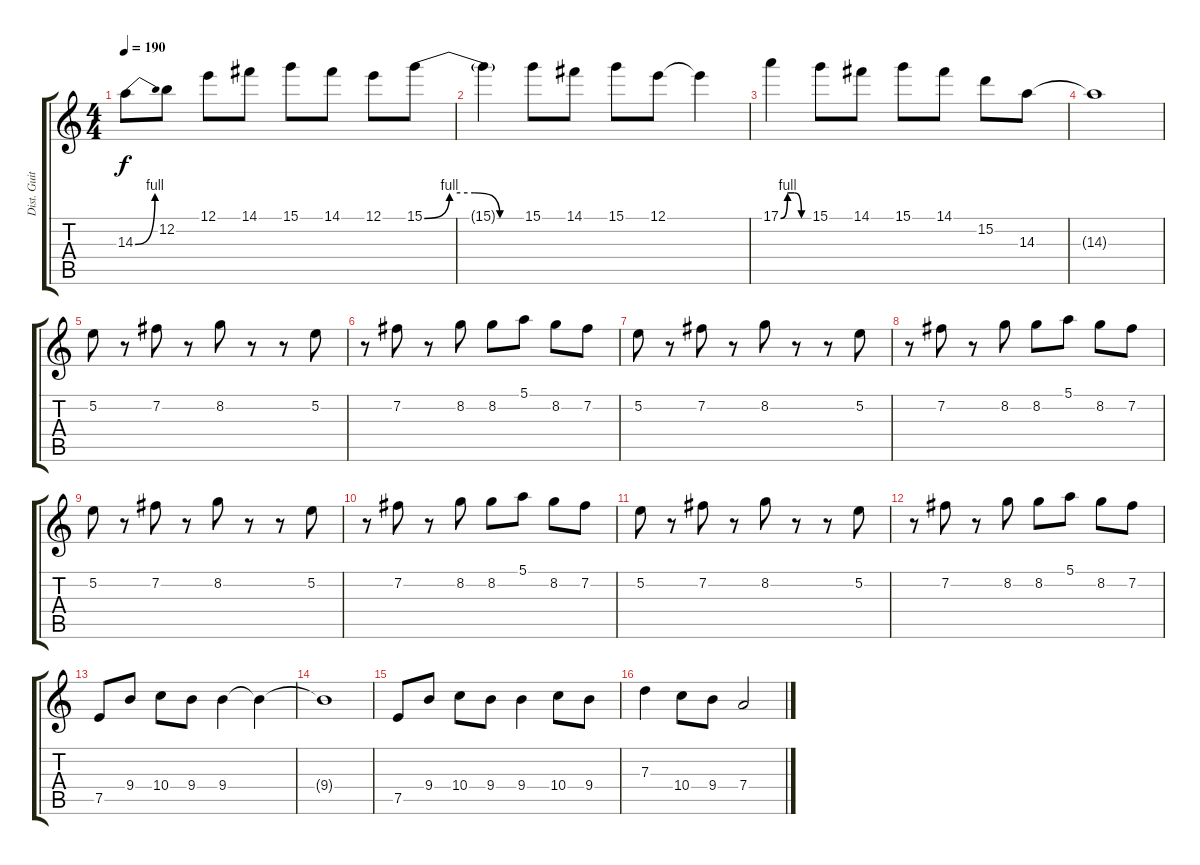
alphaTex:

\track ("Dist. Guitar 1" "Dist. Guit") {instrument distortionguitar}
\staff {score tabs}
\tuning (E4 B3 G3 D3 A2 E2) {hide}
\ts (4 4)
\tempo 190
\clef g2
\ks c
14.3{be (bend 0 0 60 4)}.8{dy f} 12.2.8 12.1.8 14.1.8 15.1.8 14.1.8 12.1.8 15.1{be (custom 0 0 15 4 30 4 45 0 60 0)}.8 |
15.1{t}.4 15.1.8 14.1.8 15.1.8 12.1.8 12.1{t}.4 |
17.1{be (custom 0 0 15 4 30 4 45 0 60 0)}.4 15.1.8 14.1.8 15.1.8 14.1.8 15.2.8 14.3.8 |
14.3{t}.1 |
5.2.8{volume 10 instrument distortionguitar} r.8 7.2.8 r.8 8.2.8 r.8 r.8 5.2.8 |
r.8 7.2.8 r.8 8.2.8 8.2.8 5.1.8 8.2.8 7.2.8 |
5.2.8 r.8 7.2.8 r.8 8.2.8 r.8 r.8 5.2.8 |
r.8 7.2.8 r.8 8.2.8 8.2.8 5.1.8 8.2.8 7.2.8 |
5.2.8 r.8 7.2.8 r.8 8.2.8 r.8 r.8 5.2.8 |
r.8 7.2.8 r.8 8.2.8 8.2.8 5.1.8 8.2.8 7.2.8 |
5.2.8 r.8 7.2.8 r.8 8.2.8 r.8 r.8 5.2.8 |
r.8 7.2.8 r.8 8.2.8 8.2.8 5.1.8 8.2.8 7.2.8 |
7.5.8 9.4.8 10.4.8 9.4.8 9.4.4 9.4{t}.4 |
9.4{t}.1 |
7.5.8 9.4.8 10.4.8 9.4.8 9.4.4 10.4.8 9.4.8 |
7.3.4 10.4.8 9.4.8 7.4.2
